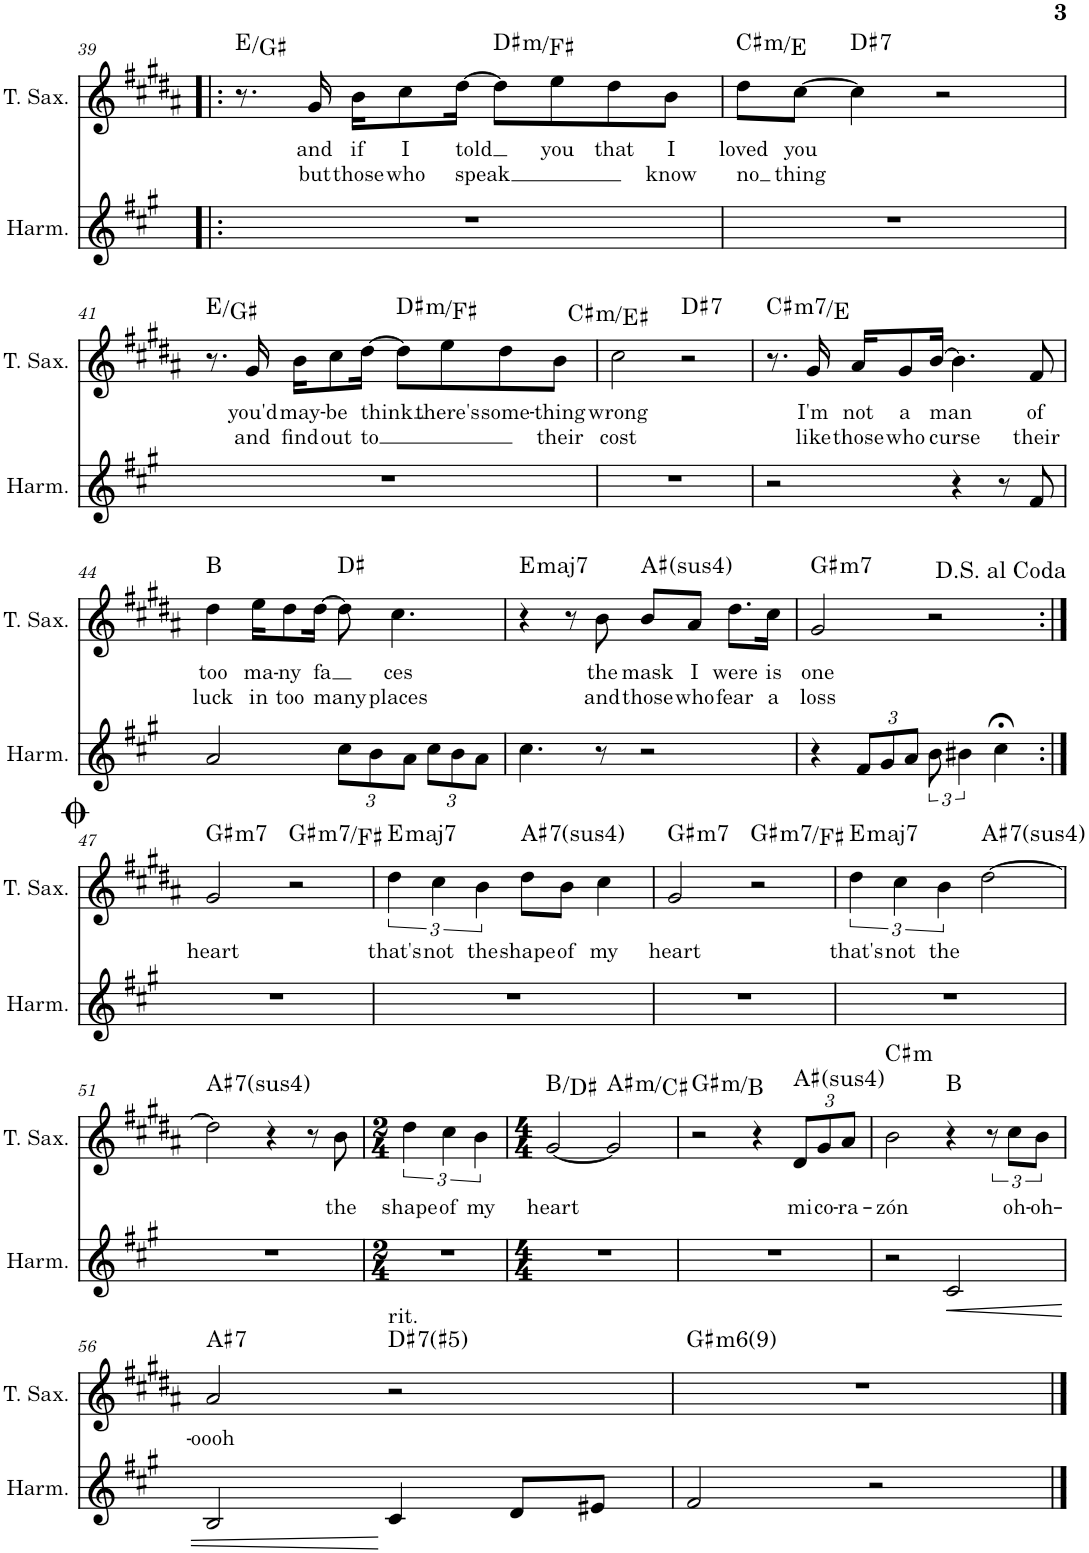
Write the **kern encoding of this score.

**kern	**dynam	**kern	**text	**text	**harte
*part2	*part2	*part1	*part1	*part1	*part1
*staff2	*staff2	*staff1	*staff1	*staff1	*
*I"Harmonica	*	*I"Tenor Saxophone	*	*	*
*I'Harm.	*	*I'T. Sax.	*	*	*
!!LO:PB:g=z
*clefG2	*	*clefG2	*	*	*
*	*	*Trd8c14	*	*	*
*k[f#c#g#]	*	*k[f#c#g#d#a#]	*	*	*
*M4/4	*	*M4/4	*	*	*
=39!|:	=39!|:	=39!|:	=39!|:	=39!|:	=39!|:
1r	.	8.r	.	.	E:maj/3
!	!	!	!LO:LY:b	!LO:LY:b	!
.	.	16g#/	and	but	.
!	!	!	!LO:LY:b	!LO:LY:b	!
.	.	16b\KL	if	those	.
!	!	!	!LO:LY:b	!LO:LY:b	!
.	.	8cc#\	I	who	.
!	!	!	!LO:LY:b	!LO:LY:b	!
.	.	[16dd#\Jk	told	speak	.
!	!	!	!	!	!LO:H:kt=m
.	.	8dd#\L]	.	.	D#:min/b3
!	!	!	!LO:LY:b	!	!
.	.	8ee\	you	.	.
!	!	!	!LO:LY:b	!	!
.	.	8dd#\	that	.	.
!	!	!	!LO:LY:b	!LO:LY:b	!
.	.	8b\J	I	know	.
=40	=40	=40	=40	=40	=40
!	!	!	!LO:LY:b	!LO:LY:b	!LO:H:kt=m
1r	.	8dd#\L	loved	no	C#:min/b3
!	!	!	!LO:LY:b	!LO:LY:b	!
.	.	[8cc#\J	you	thing	.
!	!	!	!	!	!LO:H:kt=7
.	.	4cc#\]	.	.	D#:7
.	.	2r	.	.	.
!!LO:LB:g=z
=41	=41	=41	=41	=41	=41
1r	.	8.r	.	.	E:maj/3
!	!	!	!LO:LY:b	!LO:LY:b	!
.	.	16g#/	you'd	and	.
!	!	!	!LO:LY:b	!LO:LY:b	!
.	.	16b\KL	may-	find	.
!	!	!	!LO:LY:b	!LO:LY:b	!
.	.	8cc#\	-be	out	.
!	!	!	!LO:LY:b	!LO:LY:b	!
.	.	[16dd#\Jk	think	to	.
!	!	!	!	!	!LO:H:kt=m
.	.	8dd#\L]	.	.	D#:min/b3
!	!	!	!LO:LY:b	!	!
.	.	8ee\	there's	.	.
!	!	!	!LO:LY:b	!	!
.	.	8dd#\	some-	.	.
!	!	!	!LO:LY:b	!LO:LY:b	!
.	.	8b\J	-thing	their	.
=42	=42	=42	=42	=42	=42
!	!	!	!LO:LY:b	!LO:LY:b	!LO:H:kt=m
1r	.	2cc#\	wrong	cost	C#:min/3
!	!	!	!	!	!LO:H:kt=7
.	.	2r	.	.	D#:7
=43	=43	=43	=43	=43	=43
!	!	!	!	!	!LO:H:kt=m7
2r	.	8.r	.	.	C#:min7/b3
!	!	!	!LO:LY:b	!LO:LY:b	!
.	.	16g#/	I'm	like	.
!	!	!	!LO:LY:b	!LO:LY:b	!
.	.	16a#/KL	not	those	.
!	!	!	!LO:LY:b	!LO:LY:b	!
.	.	8g#/	a	who	.
!	!	!	!LO:LY:b	!LO:LY:b	!
.	.	[16b/Jk	man	curse	.
4r	.	4.b\]	.	.	.
8r	.	.	.	.	.
!	!	!	!LO:LY:b	!LO:LY:b	!
8f#/	.	8f#/	of	their	.
!!LO:LB:g=z
=44	=44	=44	=44	=44	=44
!	!	!	!LO:LY:b	!LO:LY:b	!
2a/	.	4dd#\	too	luck	B:maj
!	!	!	!LO:LY:b	!LO:LY:b	!
.	.	16ee\KL	ma-	in	.
!	!	!	!LO:LY:b	!LO:LY:b	!
.	.	8dd#\	-ny	too	.
!	!	!	!LO:LY:b	!LO:LY:b	!
.	.	[16dd#\Jk	fa	many	.
*Xbrackettup	*	*	*	*	*
12cc#\L	.	8dd#\]	.	.	D#:maj
12b\	.	.	.	.	.
!	!	!	!LO:LY:b	!LO:LY:b	!
.	.	4.cc#\	ces	places	.
12a\J	.	.	.	.	.
12cc#\L	.	.	.	.	.
12b\	.	.	.	.	.
12a\J	.	.	.	.	.
=45	=45	=45	=45	=45	=45
!	!	!	!	!	!LO:H:kt=maj7
4.cc#\	.	4r	.	.	E:maj7
.	.	8r	.	.	.
!	!	!	!LO:LY:b	!LO:LY:b	!
8r	.	8b\	the	and	.
!	!	!	!LO:LY:b	!LO:LY:b	!LO:H:kt=4
2r	.	8b/L	mask	those	A#:sus4
!	!	!	!LO:LY:b	!LO:LY:b	!
.	.	8a#/J	I	who	.
!	!	!	!LO:LY:b	!LO:LY:b	!
.	.	8.dd#\L	were	fear	.
!	!	!	!LO:LY:b	!LO:LY:b	!
.	.	16cc#\Jk	is	a	.
=46	=46	=46	=46	=46	=46
!	!	!	!LO:LY:b	!LO:LY:b	!LO:H:kt=m7
4r	.	2g#/	one	loss	G#:min7
12f#/L	.	.	.	.	.
12g#/	.	.	.	.	.
12a/J	.	.	.	.	.
*brackettup	*	*	*	*	*
12b\	.	2r	.	.	.
6b#X\	.	.	.	.	.
4cc#;<\	.	.	.	.	.
!!LO:LB:g=z
=47:|!	=47:|!	=47:|!	=47:|!	=47:|!	=47:|!
!	!	!	!LO:LY:b	!	!LO:H:kt=m7
1r	.	2g#/	heart	.	G#:min7
!	!	!	!	!	!LO:H:kt=m7
.	.	2r	.	.	G#:min7/b7
=48	=48	=48	=48	=48	=48
!	!	!	!LO:LY:b	!	!LO:H:kt=maj7
1r	.	6dd#\	that's	.	E:maj7
!	!	!	!LO:LY:b	!	!
.	.	6cc#\	not	.	.
!	!	!	!LO:LY:b	!	!
.	.	6b\	the	.	.
!	!	!	!LO:LY:b	!	!LO:H:kt=74
.	.	8dd#\L	shape	.	A#:sus4(7)
!	!	!	!LO:LY:b	!	!
.	.	8b\J	of	.	.
!	!	!	!LO:LY:b	!	!
.	.	4cc#\	my	.	.
=49	=49	=49	=49	=49	=49
!	!	!	!LO:LY:b	!	!LO:H:kt=m7
1r	.	2g#/	heart	.	G#:min7
!	!	!	!	!	!LO:H:kt=m7
.	.	2r	.	.	G#:min7/b7
=50	=50	=50	=50	=50	=50
!	!	!	!LO:LY:b	!	!LO:H:kt=maj7
1r	.	6dd#\	that's	.	E:maj7
!	!	!	!LO:LY:b	!	!
.	.	6cc#\	not	.	.
!	!	!	!LO:LY:b	!	!
.	.	6b\	the	.	.
!	!	!	!	!	!LO:H:kt=74
.	.	[2dd#\	.	.	A#:sus4(7)
!!LO:LB:g=z
=51	=51	=51	=51	=51	=51
!	!	!	!	!	!LO:H:kt=74
1r	.	2dd#\]	.	.	A#:sus4(7)
.	.	4r	.	.	.
.	.	8r	.	.	.
!	!	!	!LO:LY:b	!	!
.	.	8b\	the	.	.
=52	=52	=52	=52	=52	=52
*M2/4	*	*M2/4	*	*	*
!	!	!	!LO:LY:b	!	!
2r	.	6dd#\	shape	.	.
!	!	!	!LO:LY:b	!	!
.	.	6cc#\	of	.	.
!	!	!	!LO:LY:b	!	!
.	.	6b\	my	.	.
=53	=53	=53	=53	=53	=53
*M4/4	*	*M4/4	*	*	*
!	!	!	!LO:LY:b	!	!
1r	.	[2g#/	heart	.	B:maj/3
!	!	!	!	!	!LO:H:kt=m
.	.	2g#/]	.	.	A#:min/b3
=54	=54	=54	=54	=54	=54
!	!	!	!	!	!LO:H:kt=m
1r	.	2r	.	.	G#:min/b3
.	.	4r	.	.	.
*	*	*Xbrackettup	*	*	*
!	!	!	!LO:LY:b	!	!LO:H:kt=4
.	.	12d#/L	mi	.	A#:sus4
!	!	!	!LO:LY:b	!	!
.	.	12g#/	co-	.	.
!	!	!	!LO:LY:b	!	!
.	.	12a#/J	-ra-	.	.
=55	=55	=55	=55	=55	=55
!	!	!	!LO:LY:b	!	!LO:H:kt=m
2r	.	2b\	-zón	.	C#:min
!	!LO:HP:b	!	!	!	!
2c#/	<	4r	.	.	B:maj
*	*	*brackettup	*	*	*
.	.	12r	.	.	.
!	!	!	!LO:LY:b	!	!
.	.	12cc#\L	oh-	.	.
!	!	!	!LO:LY:b	!	!
.	.	12b\J	-oh-	.	.
!!LO:LB:g=z
=56	=56	=56	=56	=56	=56
!	!	!	!LO:LY:b	!	!LO:H:kt=7
2B/	.	2a#/	-oooh	.	A#:7
!	!	!LO:TX:a:t=rit.	!	!	!LO:H:kt=7
4c#/	[	2r	.	.	D#:(3,#5,b7)
8d/L	.	.	.	.	.
8e#X/J	.	.	.	.	.
=57	=57	=57	=57	=57	=57
!	!	!	!	!	!LO:H:kt=m6
2f#/	.	1r	.	.	G#:min6(9)
2r	.	.	.	.	.
==	==	==	==	==	==
*-	*-	*-	*-	*-	*-
